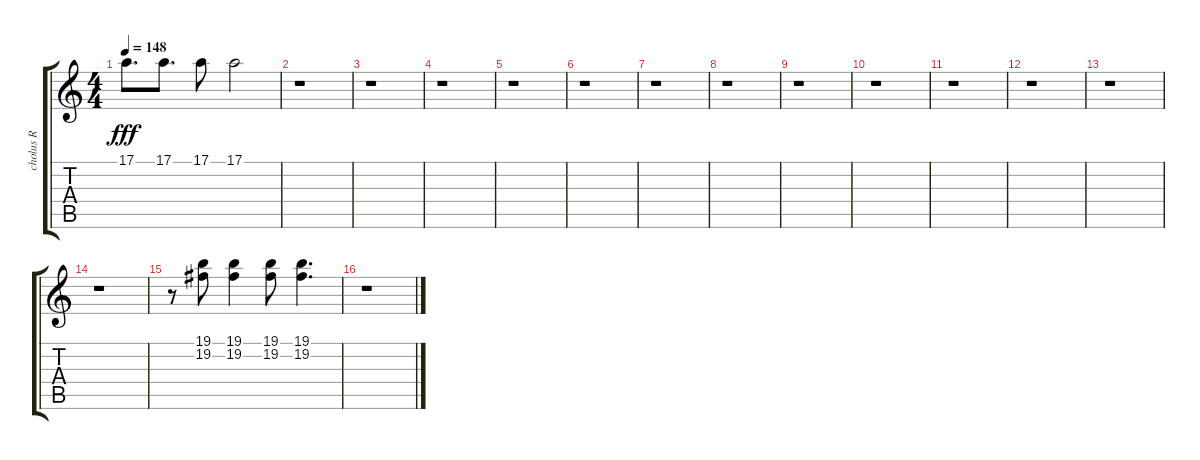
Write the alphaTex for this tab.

\track ("cholus R" "cholus R") {instrument synthvoice}
\staff {score tabs}
\tuning (E4 B3 G3 D3 A2 E2) {hide}
\ts (4 4)
\tempo 148
\clef g2
\ks c
17.1.8{d dy fff} 17.1.8{d} 17.1.8 17.1.2 |
r.1 |
r.1 |
r.1 |
r.1 |
r.1 |
r.1 |
r.1 |
r.1 |
r.1 |
r.1 |
r.1 |
r.1 |
r.1 |
r.8 (19.1 19.2).8{balance 16} (19.1 19.2).4 (19.1 19.2).8 (19.1 19.2).4{d} |
r.1
